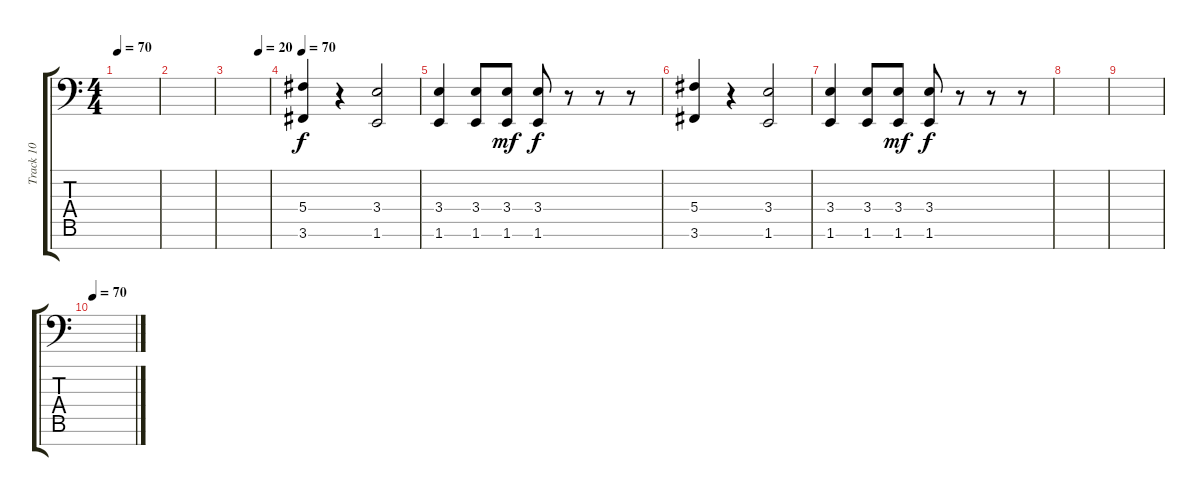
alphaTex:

\track ("Track 10" "Track 10") {instrument taikodrum}
\staff {score tabs}
\tuning (Eb4 Bb3 Gb3 Db3 Ab2 Eb2 Bb1) {hide}
\ts (4 4)
\tempo 70
\clef f4
\ks c
|
|
\tempo (20 0.75)
|
\tempo 70
(5.4 3.6).4 r.4 (3.4 1.6).2 |
(3.4 1.6).4 (3.4 1.6).8 (3.4 1.6).8{dy mf} (3.4 1.6).8{dy f} r.8 r.8 r.8 |
(5.4 3.6).4 r.4 (3.4 1.6).2 |
(3.4 1.6).4 (3.4 1.6).8 (3.4 1.6).8{dy mf} (3.4 1.6).8{dy f} r.8 r.8 r.8 |
|
|
\tempo 70
